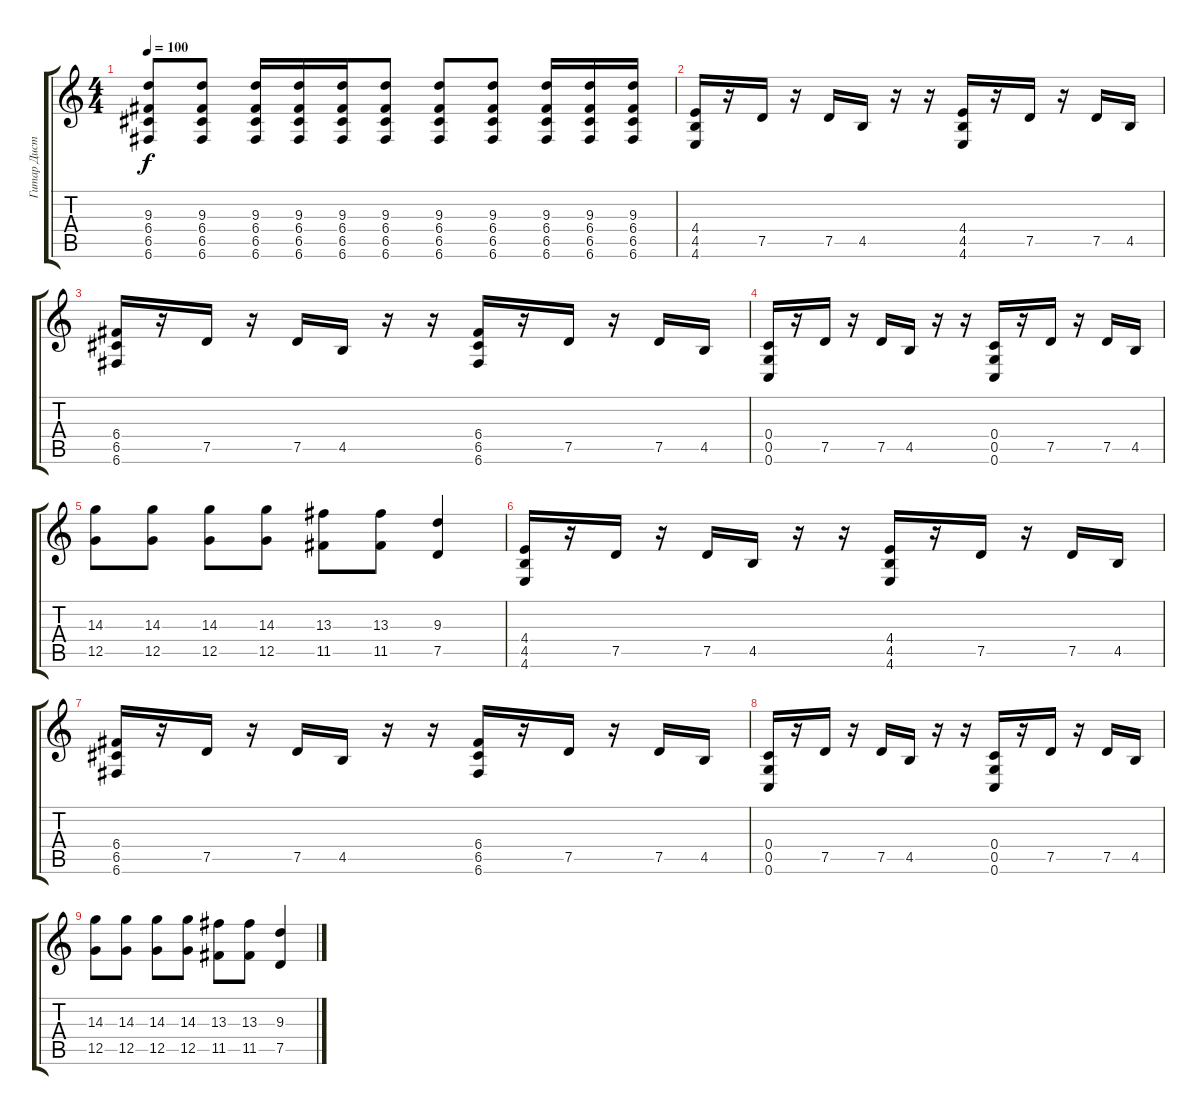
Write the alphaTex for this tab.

\track ("Гитар Дисторшн" "Гитар Дист") {instrument distortionguitar}
\staff {score tabs}
\tuning (D4 A3 F3 C3 G2 C2) {hide}
\ts (4 4)
\tempo 100
\clef g2
\ks c
(9.3 6.4 6.5 6.6).8{dy f} (9.3 6.4 6.5 6.6).8 (9.3 6.4 6.5 6.6).16 (9.3 6.4 6.5 6.6).16 (9.3 6.4 6.5 6.6).16 (9.3 6.4 6.5 6.6).8 (9.3 6.4 6.5 6.6).8 (9.3 6.4 6.5 6.6).8 (9.3 6.4 6.5 6.6).16 (9.3 6.4 6.5 6.6).16 (9.3 6.4 6.5 6.6).16 |
(4.4 4.5 4.6).16 r.16 7.5.16 r.16 7.5.16 4.5.16 r.16 r.16 (4.4 4.5 4.6).16 r.16 7.5.16 r.16 7.5.16 4.5.16 |
(6.4 6.5 6.6).16 r.16 7.5.16 r.16 7.5.16 4.5.16 r.16 r.16 (6.4 6.5 6.6).16 r.16 7.5.16 r.16 7.5.16 4.5.16 |
(0.4 0.5 0.6).16 r.16 7.5.16 r.16 7.5.16 4.5.16 r.16 r.16 (0.4 0.5 0.6).16 r.16 7.5.16 r.16 7.5.16 4.5.16 |
(14.3 12.5).8 (14.3 12.5).8 (14.3 12.5).8 (14.3 12.5).8 (13.3 11.5).8 (13.3 11.5).8 (9.3 7.5).4 |
(4.4 4.5 4.6).16 r.16 7.5.16 r.16 7.5.16 4.5.16 r.16 r.16 (4.4 4.5 4.6).16 r.16 7.5.16 r.16 7.5.16 4.5.16 |
(6.4 6.5 6.6).16 r.16 7.5.16 r.16 7.5.16 4.5.16 r.16 r.16 (6.4 6.5 6.6).16 r.16 7.5.16 r.16 7.5.16 4.5.16 |
(0.4 0.5 0.6).16 r.16 7.5.16 r.16 7.5.16 4.5.16 r.16 r.16 (0.4 0.5 0.6).16 r.16 7.5.16 r.16 7.5.16 4.5.16 |
(14.3 12.5).8 (14.3 12.5).8 (14.3 12.5).8 (14.3 12.5).8 (13.3 11.5).8 (13.3 11.5).8 (9.3 7.5).4
